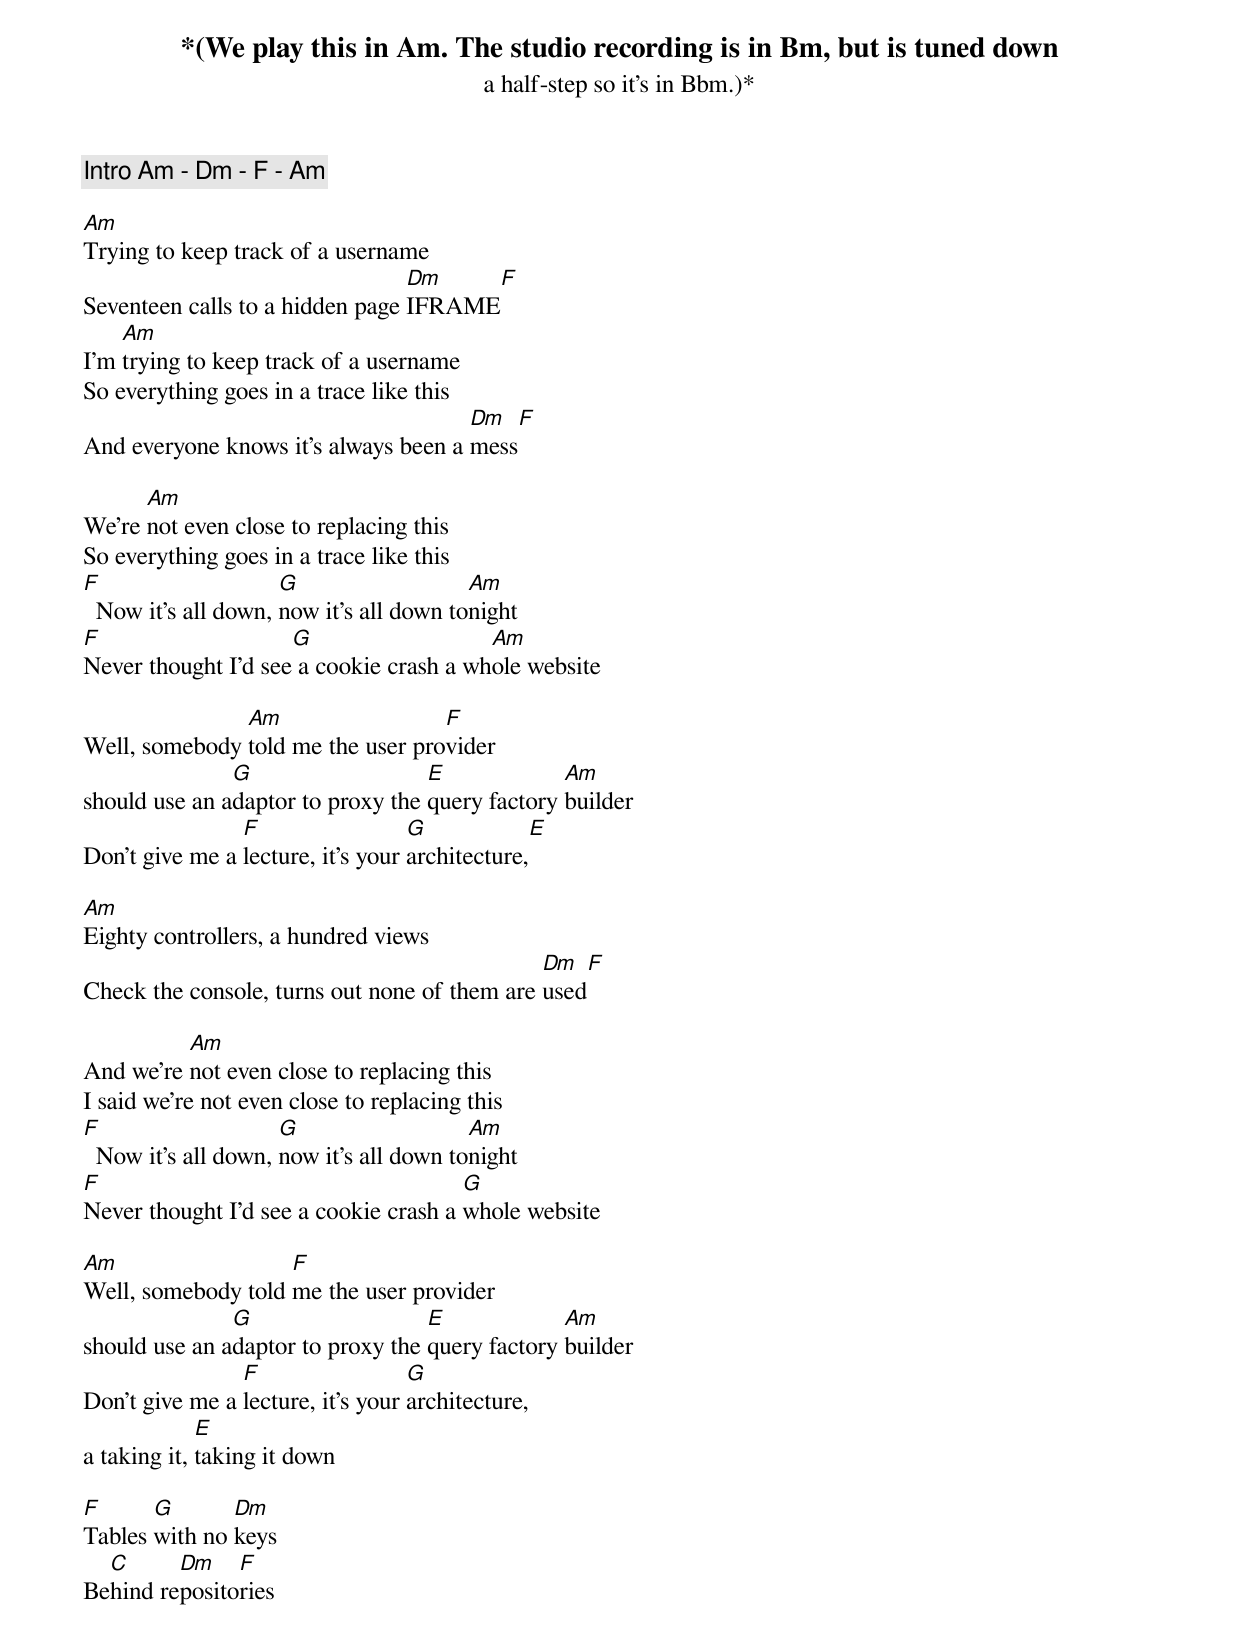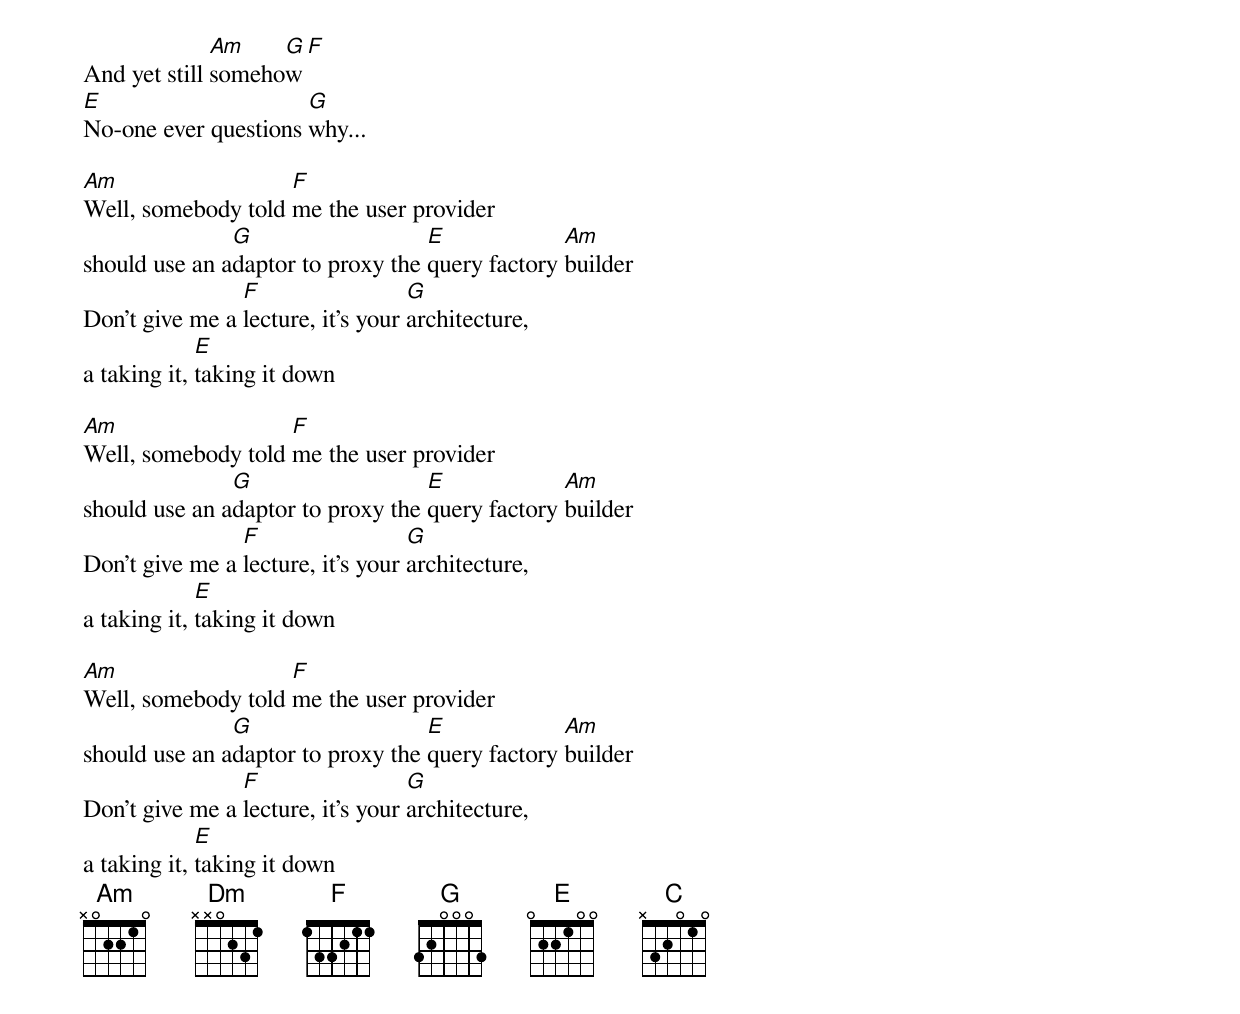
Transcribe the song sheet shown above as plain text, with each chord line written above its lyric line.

*(We play this in Am. The studio recording is in Bm, but is tuned down
 a half-step so it's in Bbm.)*

[Intro] Am - Dm - F - Am

Am
Trying to keep track of a username
                                 Dm      F
Seventeen calls to a hidden page IFRAME
    Am
I'm trying to keep track of a username
So everything goes in a trace like this
                                      Dm     F
And everyone knows it's always been a mess

      Am
We're not even close to replacing this
So everything goes in a trace like this
F                    G                   Am
  Now it's all down, now it's all down tonight
F                    G                   Am
Never thought I'd see a cookie crash a whole website

               Am                  F
Well, somebody told me the user provider
               G                   E             Am
should use an adaptor to proxy the query factory builder
                F                  G                E
Don't give me a lecture, it's your architecture,

Am
Eighty controllers, a hundred views
                                              Dm     F
Check the console, turns out none of them are used

          Am
And we're not even close to replacing this
I said we're not even close to replacing this
F                    G                   Am
  Now it's all down, now it's all down tonight
F                                      G
Never thought I'd see a cookie crash a whole website

Am                  F
Well, somebody told me the user provider
               G                   E             Am
should use an adaptor to proxy the query factory builder
                F                  G
Don't give me a lecture, it's your architecture,
             E
a taking it, taking it down

F      G       Dm
Tables with no keys
  C      Dm    F
Behind repositories
              Am    G   F
And yet still somehow
E                     G
No-one ever questions why...

Am                  F
Well, somebody told me the user provider
               G                   E             Am
should use an adaptor to proxy the query factory builder
                F                  G
Don't give me a lecture, it's your architecture,
             E
a taking it, taking it down

Am                  F
Well, somebody told me the user provider
               G                   E             Am
should use an adaptor to proxy the query factory builder
                F                  G
Don't give me a lecture, it's your architecture,
             E
a taking it, taking it down

Am                  F
Well, somebody told me the user provider
               G                   E             Am
should use an adaptor to proxy the query factory builder
                F                  G
Don't give me a lecture, it's your architecture,
             E
a taking it, taking it down
